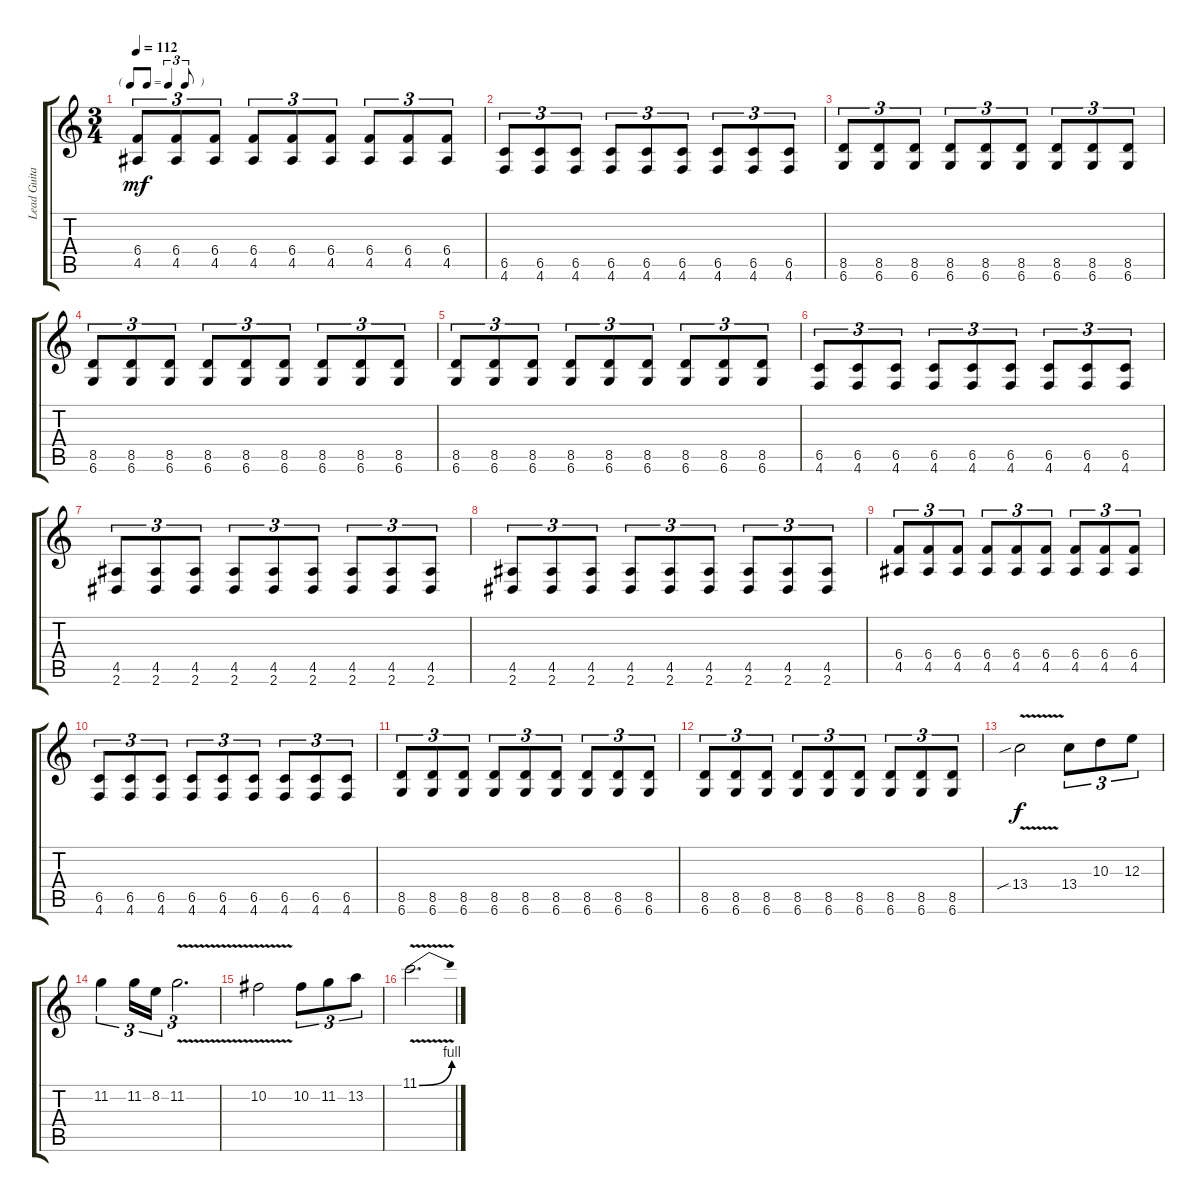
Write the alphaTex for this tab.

\track ("Lead Guitar" "Lead Guita") {instrument overdrivenguitar}
\staff {score tabs}
\tuning (Db4 Ab3 E3 B2 Gb2 Db2) {hide}
\ts (3 4)
\tf triplet8th
\tempo 112
\clef g2
\ks c
(6.4 4.5).8{tu (3 2) dy mf} (6.4 4.5).8{tu (3 2)} (6.4 4.5).8{tu (3 2)} (6.4 4.5).8{tu (3 2)} (6.4 4.5).8{tu (3 2)} (6.4 4.5).8{tu (3 2)} (6.4 4.5).8{tu (3 2)} (6.4 4.5).8{tu (3 2)} (6.4 4.5).8{tu (3 2)} |
(6.5 4.6).8{tu (3 2)} (6.5 4.6).8{tu (3 2)} (6.5 4.6).8{tu (3 2)} (6.5 4.6).8{tu (3 2)} (6.5 4.6).8{tu (3 2)} (6.5 4.6).8{tu (3 2)} (6.5 4.6).8{tu (3 2)} (6.5 4.6).8{tu (3 2)} (6.5 4.6).8{tu (3 2)} |
(8.5 6.6).8{tu (3 2)} (8.5 6.6).8{tu (3 2)} (8.5 6.6).8{tu (3 2)} (8.5 6.6).8{tu (3 2)} (8.5 6.6).8{tu (3 2)} (8.5 6.6).8{tu (3 2)} (8.5 6.6).8{tu (3 2)} (8.5 6.6).8{tu (3 2)} (8.5 6.6).8{tu (3 2)} |
(8.5 6.6).8{tu (3 2)} (8.5 6.6).8{tu (3 2)} (8.5 6.6).8{tu (3 2)} (8.5 6.6).8{tu (3 2)} (8.5 6.6).8{tu (3 2)} (8.5 6.6).8{tu (3 2)} (8.5 6.6).8{tu (3 2)} (8.5 6.6).8{tu (3 2)} (8.5 6.6).8{tu (3 2)} |
(8.5 6.6).8{tu (3 2)} (8.5 6.6).8{tu (3 2)} (8.5 6.6).8{tu (3 2)} (8.5 6.6).8{tu (3 2)} (8.5 6.6).8{tu (3 2)} (8.5 6.6).8{tu (3 2)} (8.5 6.6).8{tu (3 2)} (8.5 6.6).8{tu (3 2)} (8.5 6.6).8{tu (3 2)} |
(6.5 4.6).8{tu (3 2)} (6.5 4.6).8{tu (3 2)} (6.5 4.6).8{tu (3 2)} (6.5 4.6).8{tu (3 2)} (6.5 4.6).8{tu (3 2)} (6.5 4.6).8{tu (3 2)} (6.5 4.6).8{tu (3 2)} (6.5 4.6).8{tu (3 2)} (6.5 4.6).8{tu (3 2)} |
(4.5 2.6).8{tu (3 2)} (4.5 2.6).8{tu (3 2)} (4.5 2.6).8{tu (3 2)} (4.5 2.6).8{tu (3 2)} (4.5 2.6).8{tu (3 2)} (4.5 2.6).8{tu (3 2)} (4.5 2.6).8{tu (3 2)} (4.5 2.6).8{tu (3 2)} (4.5 2.6).8{tu (3 2)} |
(4.5 2.6).8{tu (3 2)} (4.5 2.6).8{tu (3 2)} (4.5 2.6).8{tu (3 2)} (4.5 2.6).8{tu (3 2)} (4.5 2.6).8{tu (3 2)} (4.5 2.6).8{tu (3 2)} (4.5 2.6).8{tu (3 2)} (4.5 2.6).8{tu (3 2)} (4.5 2.6).8{tu (3 2)} |
(6.4 4.5).8{tu (3 2)} (6.4 4.5).8{tu (3 2)} (6.4 4.5).8{tu (3 2)} (6.4 4.5).8{tu (3 2)} (6.4 4.5).8{tu (3 2)} (6.4 4.5).8{tu (3 2)} (6.4 4.5).8{tu (3 2)} (6.4 4.5).8{tu (3 2)} (6.4 4.5).8{tu (3 2)} |
(6.5 4.6).8{tu (3 2)} (6.5 4.6).8{tu (3 2)} (6.5 4.6).8{tu (3 2)} (6.5 4.6).8{tu (3 2)} (6.5 4.6).8{tu (3 2)} (6.5 4.6).8{tu (3 2)} (6.5 4.6).8{tu (3 2)} (6.5 4.6).8{tu (3 2)} (6.5 4.6).8{tu (3 2)} |
(8.5 6.6).8{tu (3 2)} (8.5 6.6).8{tu (3 2)} (8.5 6.6).8{tu (3 2)} (8.5 6.6).8{tu (3 2)} (8.5 6.6).8{tu (3 2)} (8.5 6.6).8{tu (3 2)} (8.5 6.6).8{tu (3 2)} (8.5 6.6).8{tu (3 2)} (8.5 6.6).8{tu (3 2)} |
(8.5 6.6).8{tu (3 2)} (8.5 6.6).8{tu (3 2)} (8.5 6.6).8{tu (3 2)} (8.5 6.6).8{tu (3 2)} (8.5 6.6).8{tu (3 2)} (8.5 6.6).8{tu (3 2)} (8.5 6.6).8{tu (3 2)} (8.5 6.6).8{tu (3 2)} (8.5 6.6).8{tu (3 2)} |
13.4{v sib}.2{dy f} 13.4.8{tu (3 2)} 10.3.8{tu (3 2)} 12.3.8{tu (3 2)} |
11.2.4{tu (3 2)} 11.2.16{tu (3 2)} 8.2.16{tu (3 2)} 11.2{v}.2{d tu (3 2)} |
10.2{v}.2 10.2.8{tu (3 2)} 11.2.8{tu (3 2)} 13.2.8{tu (3 2)} |
11.1{be (bend 0 0 60 4) v}.2{d}
